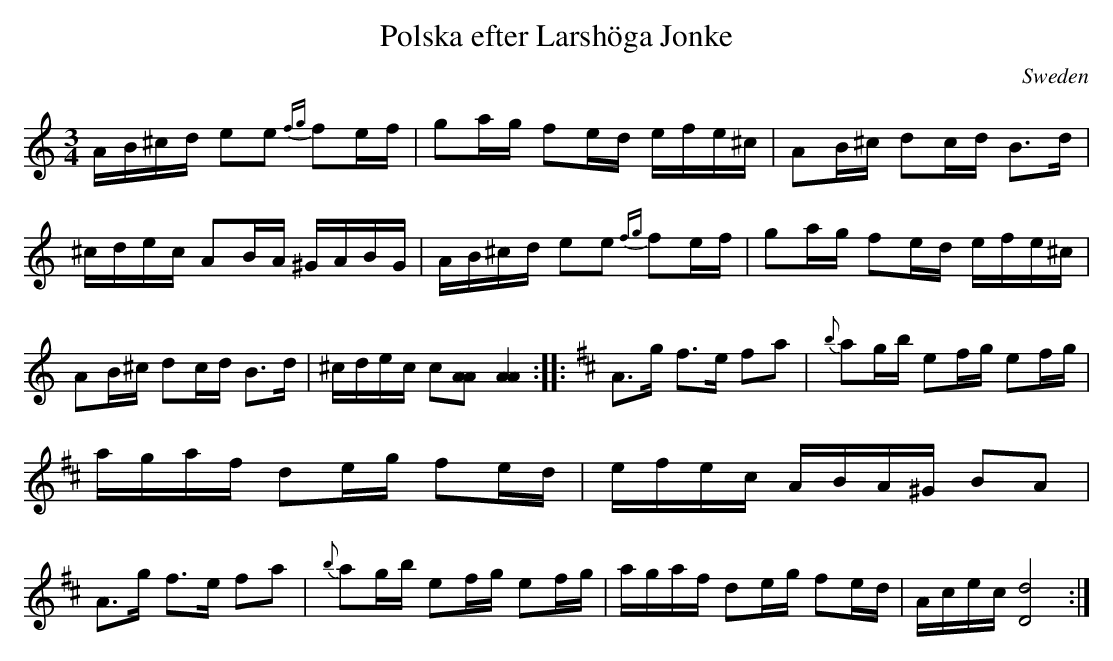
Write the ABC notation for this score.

X:1
T:Polska efter Larshöga Jonke
L:1/16
M:3/4
O:Sweden
K:A minor
AB^cd e2e2 {fg}f2ef | g2ag f2ed efe^c |\
A2B^c d2cd B3d | ^cdec A2BA ^GABG|\
AB^cd e2e2 {fg}f2ef | g2ag f2ed efe^c |\
A2B^c d2cd B3d | ^cdec c2[A2A2] [A4A4] :: \
K:D
A3g f3e f2a2 | {b}a2gb e2fg e2fg |\
agaf d2eg f2ed | efec ABA^G B2A2|\
A3g f3e f2a2 | {b}a2gb e2fg e2fg |\
agaf d2eg f2ed | Acec [D8d8]:|
